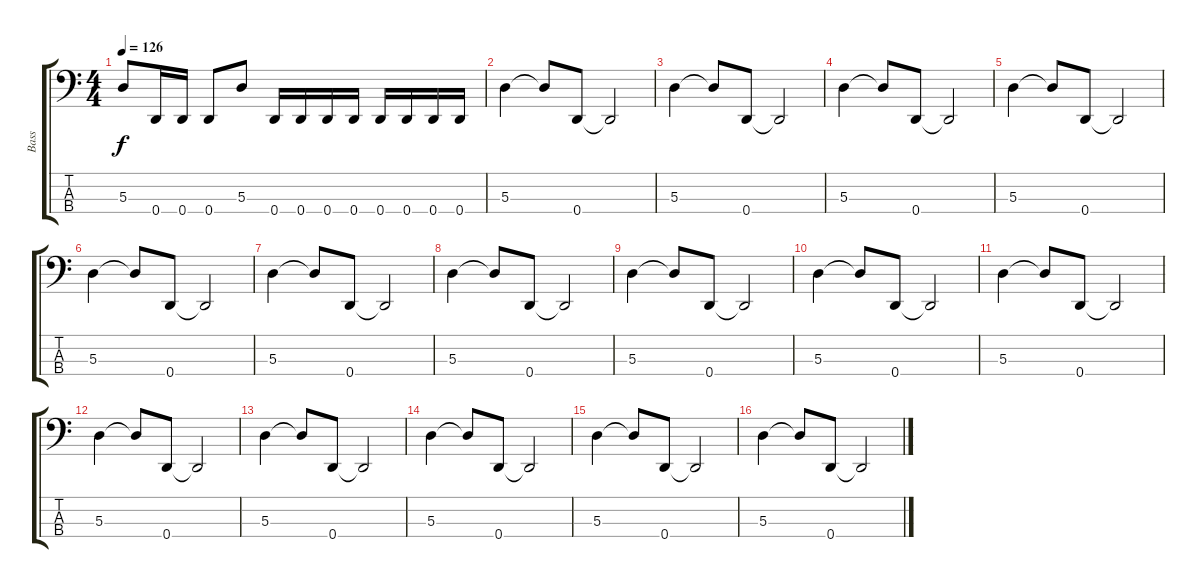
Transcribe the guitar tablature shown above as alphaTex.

\track ("Bass" "Bass") {instrument electricbassfinger}
\staff {score tabs}
\tuning (G2 D2 A1 D1) {hide}
\ts (4 4)
\tempo 126
\clef f4
\ks c
5.3.8{dy f} 0.4.16 0.4.16 0.4.8 5.3.8 0.4.16 0.4.16 0.4.16 0.4.16 0.4.16 0.4.16 0.4.16 0.4.16 |
5.3.4 5.3{t}.8 0.4.8 0.4{t}.2 |
5.3.4 5.3{t}.8 0.4.8 0.4{t}.2 |
5.3.4 5.3{t}.8 0.4.8 0.4{t}.2 |
5.3.4 5.3{t}.8 0.4.8 0.4{t}.2 |
5.3.4 5.3{t}.8 0.4.8 0.4{t}.2 |
5.3.4 5.3{t}.8 0.4.8 0.4{t}.2 |
5.3.4 5.3{t}.8 0.4.8 0.4{t}.2 |
5.3.4 5.3{t}.8 0.4.8 0.4{t}.2 |
5.3.4 5.3{t}.8 0.4.8 0.4{t}.2 |
5.3.4 5.3{t}.8 0.4.8 0.4{t}.2 |
5.3.4 5.3{t}.8 0.4.8 0.4{t}.2 |
5.3.4 5.3{t}.8 0.4.8 0.4{t}.2 |
5.3.4 5.3{t}.8 0.4.8 0.4{t}.2 |
5.3.4 5.3{t}.8 0.4.8 0.4{t}.2 |
5.3.4 5.3{t}.8 0.4.8 0.4{t}.2
